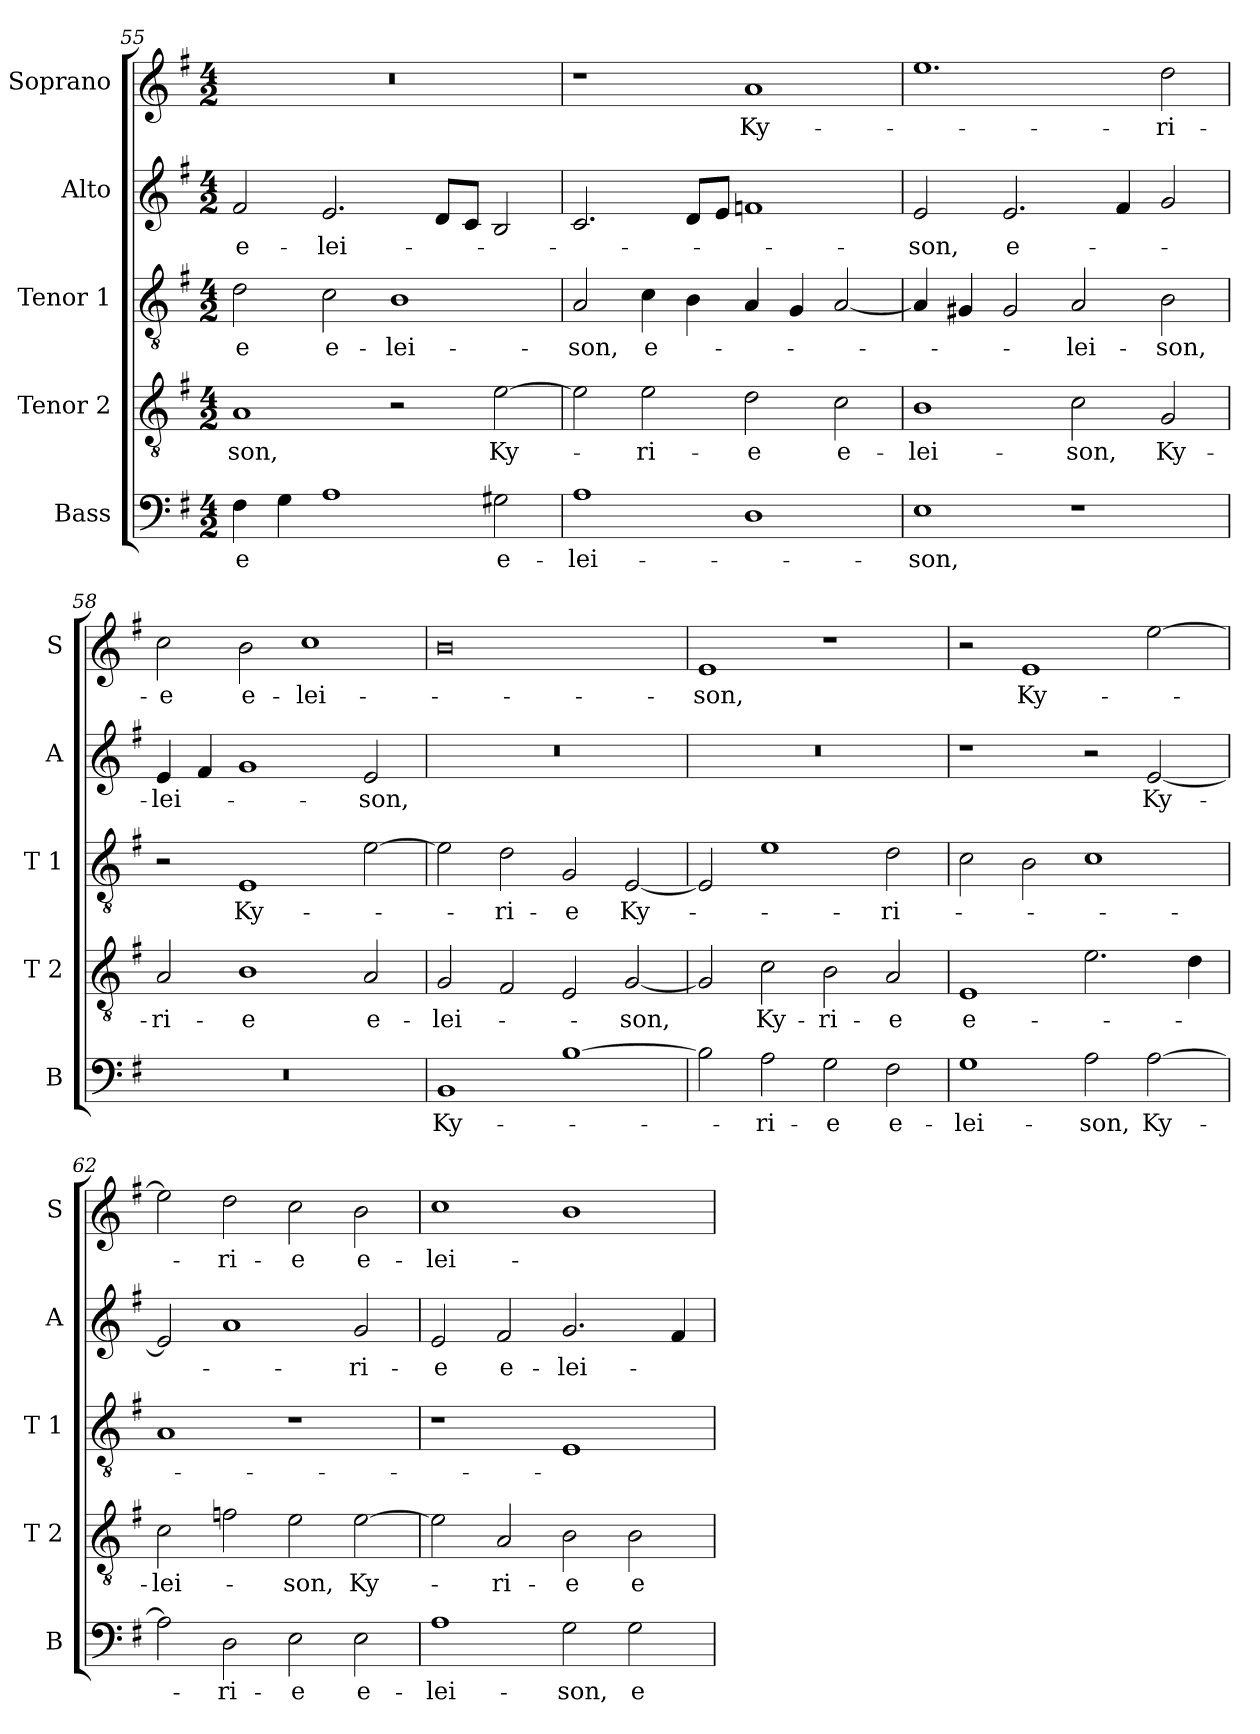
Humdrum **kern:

**kern	**text	**kern	**text	**kern	**text	**kern	**text	**kern	**text
*part5	*part5	*part4	*part4	*part3	*part3	*part2	*part2	*part1	*part1
*staff5	*staff5	*staff4	*staff4	*staff3	*staff3	*staff2	*staff2	*staff1	*staff1
*I"Bass	*	*I"Tenor 2	*	*I"Tenor 1	*	*I"Alto	*	*I"Soprano	*
*I'B	*	*I'T 2	*	*I'T 1	*	*I'A	*	*I'S	*
*clefF4	*	*clefGv2	*	*clefGv2	*	*clefG2	*	*clefG2	*
*k[f#]	*	*k[f#]	*	*k[f#]	*	*k[f#]	*	*k[f#]	*
*G:	*	*G:	*	*G:	*	*G:	*	*G:	*
*M4/2	*	*M4/2	*	*M4/2	*	*M4/2	*	*M4/2	*
=55	=55	=55	=55	=55	=55	=55	=55	=55	=55
!	!LO:LY:b	!	!LO:LY:b	!	!LO:LY:b	!	!LO:LY:b	!	!
4F#\	-e	1A	-son,	2d\	-e	2f#/	e-	0r	.
4G\	.	.	.	.	.	.	.	.	.
!	!	!	!	!	!LO:LY:b	!	!LO:LY:b	!	!
1A	.	.	.	2c\	e-	2.e/	-lei-	.	.
!	!	!	!	!	!LO:LY:b	!	!	!	!
.	.	2r	.	1B	-lei-	.	.	.	.
.	.	.	.	.	.	8d/L	.	.	.
.	.	.	.	.	.	8c/J	.	.	.
!	!LO:LY:b	!	!LO:LY:b	!	!	!	!	!	!
2G#X\	e-	[2e\	Ky-	.	.	2B/	.	.	.
!!LO:LB:g=z
=56	=56	=56	=56	=56	=56	=56	=56	=56	=56
!	!LO:LY:b	!	!	!	!LO:LY:b	!	!	!	!
1A	-lei-	2e\]	.	2A/	-son,	2.c/	.	1r	.
!	!	!	!LO:LY:b	!	!LO:LY:b	!	!	!	!
.	.	2e\	-ri-	4c\	e-	.	.	.	.
.	.	.	.	4B\	.	8d/L	.	.	.
.	.	.	.	.	.	8e/J	.	.	.
!	!	!	!LO:LY:b	!	!	!	!	!	!LO:LY:b
1D	.	2d\	-e	4A/	.	1fn	.	1a	Ky-
.	.	.	.	4G/	.	.	.	.	.
!	!	!	!LO:LY:b	!	!	!	!	!	!
.	.	2c\	e-	[2A/	.	.	.	.	.
=57	=57	=57	=57	=57	=57	=57	=57	=57	=57
!	!LO:LY:b	!	!LO:LY:b	!	!	!	!LO:LY:b	!	!
1E	-son,	1B	-lei-	4A/]	.	2e/	-son,	1.ee	.
.	.	.	.	4G#X/	.	.	.	.	.
!	!	!	!	!	!	!	!LO:LY:b	!	!
.	.	.	.	2G#/	.	2.e/	e-	.	.
!	!	!	!LO:LY:b	!	!LO:LY:b	!	!	!	!
1r	.	2c\	-son,	2A/	-lei-	.	.	.	.
.	.	.	.	.	.	4f#/	.	.	.
!	!	!	!LO:LY:b	!	!LO:LY:b	!	!	!	!LO:LY:b
.	.	2G/	Ky-	2B\	-son,	2g/	.	2dd\	-ri-
=58	=58	=58	=58	=58	=58	=58	=58	=58	=58
!	!	!	!LO:LY:b	!	!	!	!LO:LY:b	!	!LO:LY:b
0r	.	2A/	-ri-	2r	.	4e/	-lei-	2cc\	-e
.	.	.	.	.	.	4f#/	.	.	.
!	!	!	!LO:LY:b	!	!LO:LY:b	!	!	!	!LO:LY:b
.	.	1B	-e	1E	Ky-	1g	.	2b\	e-
!	!	!	!	!	!	!	!	!	!LO:LY:b
.	.	.	.	.	.	.	.	1cc	-lei-
!	!	!	!LO:LY:b	!	!	!	!LO:LY:b	!	!
.	.	2A/	e-	[2e\	.	2e/	-son,	.	.
=59	=59	=59	=59	=59	=59	=59	=59	=59	=59
!	!LO:LY:b	!	!LO:LY:b	!	!	!	!	!	!
1BB	Ky-	2G/	-lei-	2e\]	.	0r	.	0b	.
!	!	!	!	!	!LO:LY:b	!	!	!	!
.	.	2F#/	.	2d\	-ri-	.	.	.	.
!	!	!	!	!	!LO:LY:b	!	!	!	!
[1B	.	2E/	.	2G/	-e	.	.	.	.
!	!	!	!LO:LY:b	!	!LO:LY:b	!	!	!	!
.	.	[2G/	-son,	[2E/	Ky-	.	.	.	.
=60	=60	=60	=60	=60	=60	=60	=60	=60	=60
!	!	!	!	!	!	!	!	!	!LO:LY:b
2B\]	.	2G/]	.	2E/]	.	0r	.	1e	-son,
!	!LO:LY:b	!	!LO:LY:b	!	!	!	!	!	!
2A\	-ri-	2c\	Ky-	1e	.	.	.	.	.
!	!LO:LY:b	!	!LO:LY:b	!	!	!	!	!	!
2G\	-e	2B\	-ri-	.	.	.	.	1r	.
!	!LO:LY:b	!	!LO:LY:b	!	!LO:LY:b	!	!	!	!
2F#\	e-	2A/	-e	2d\	-ri-	.	.	.	.
!!LO:PB:g=z
=61	=61	=61	=61	=61	=61	=61	=61	=61	=61
!	!LO:LY:b	!	!LO:LY:b	!	!	!	!	!	!
1G	-lei-	1E	e-	2c\	.	1r	.	2r	.
!	!	!	!	!	!	!	!	!	!LO:LY:b
.	.	.	.	2B\	.	.	.	1e	Ky-
!	!LO:LY:b	!	!	!	!	!	!	!	!
2A\	-son,	2.e\	.	1c	.	2r	.	.	.
!	!LO:LY:b	!	!	!	!	!	!LO:LY:b	!	!
[2A\	Ky-	.	.	.	.	[2e/	Ky-	[2ee\	.
.	.	4d\	.	.	.	.	.	.	.
=62	=62	=62	=62	=62	=62	=62	=62	=62	=62
!	!	!	!LO:LY:b	!	!	!	!	!	!
2A\]	.	2c\	-lei-	1A	.	2e/]	.	2ee\]	.
!	!LO:LY:b	!	!	!	!	!	!	!	!LO:LY:b
2D\	-ri-	2fn\	.	.	.	1a	.	2dd\	-ri-
!	!LO:LY:b	!	!LO:LY:b	!	!	!	!	!	!LO:LY:b
2E\	-e	2e\	-son,	1r	.	.	.	2cc\	-e
!	!LO:LY:b	!	!LO:LY:b	!	!	!	!LO:LY:b	!	!LO:LY:b
2E\	e-	[2e\	Ky-	.	.	2g/	-ri-	2b\	e-
=63	=63	=63	=63	=63	=63	=63	=63	=63	=63
!	!LO:LY:b	!	!	!	!	!	!LO:LY:b	!	!LO:LY:b
1A	-lei-	2e\]	.	1r	.	2e/	-e	1cc	-lei-
!	!	!	!LO:LY:b	!	!	!	!LO:LY:b	!	!
.	.	2A/	-ri-	.	.	2f#/	e-	.	.
!	!LO:LY:b	!	!LO:LY:b	!	!	!	!LO:LY:b	!	!
2G\	-son,	2B\	-e	1E	.	2.g/	-lei-	1b	.
!	!LO:LY:b	!	!LO:LY:b	!	!	!	!	!	!
2G\	e-	2B\	e-	.	.	.	.	.	.
.	.	.	.	.	.	4f#/	.	.	.
=	=	=	=	=	=	=	=	=	=
*-	*-	*-	*-	*-	*-	*-	*-	*-	*-
